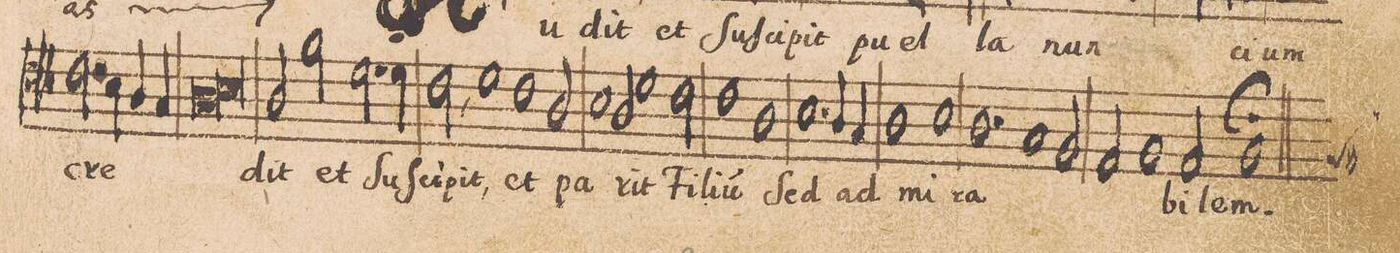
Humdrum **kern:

**kern	**text
*I"[Tenore I]	*
*clefC4	*
*k[b-]	*
*met(C|)	*
*M2/1	*
2.c\	cre-
=90	=90
4B-\	.
4A/	.
4G/	.
*lig	*
1A\	.
=91	=91
1B-\	.
*Xlig	*
2A/	-dit
2f\	et
=92	=92
2.d\	ſuſ-
4d\	-ci-
2c,\	-pit,
1d\	.
=93	=93
1c\	et
2A/	pa-
=94	=94
1B-\	.
2A\	.
1d\	-rit
=95	=95
2c\	Fi-
1c\	-li-
=96	=96
1A\	-u(m)
1.B-\	Sed
=97	=97
4A/	ad-
4G/	.
1A\	-mi-
=98	=98
1B-\	.
1.A\	-ra-
=99	=99
1G/	.
2F/	.
=100	=100
2E/	.
1F/	.
2E/	-bi-
=101	=101
*custos:F#	*
0F/;	lem.
=102||	=102||
*-	*-
